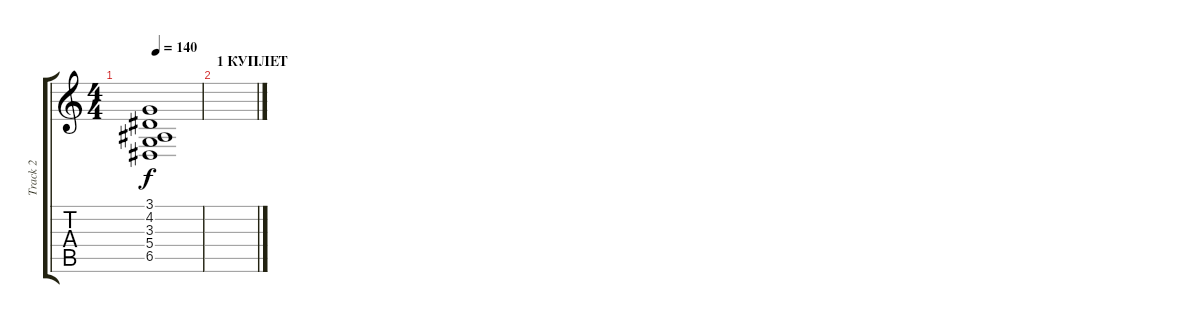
\track ("Track 2" "Track 2") {instrument brightacousticpiano}
\staff {score tabs}
\tuning (E4 B3 G3 D3 A2 E2) {hide}
\ts (4 4)
\tempo 140
\clef g2
\ks c
(3.1 4.2 3.3 5.4 6.5).1{dy f} |
\section ("" "1 КУПЛЕТ")
